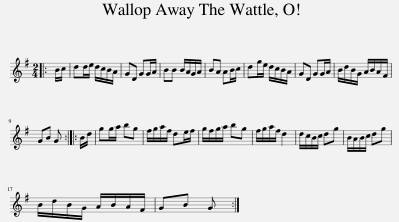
X:1
L:1/8
M:2/4
I:linebreak $
K:G
V:1 treble
V:1
|: B/c/ | dd/e/ d/c/B/A/ | GD GG/A/ | BB B/A/G/A/ | BA AB/c/ | %5
 dg/e/ d/c/B/A/ | GD GG/A/ | B/d/B/G/ A/B/A/F/ |$ GB G :: B/d/ | %10
 gg/a/ bg | f/g/a/f/ de/f/ | g/f/g/a/ bg | f/g/a/f/ d2 | d/c/B/c/ dg | %15
 B/A/B/c/ dg |$ B/d/B/G/ A/B/A/F/ | GB G :| %18
